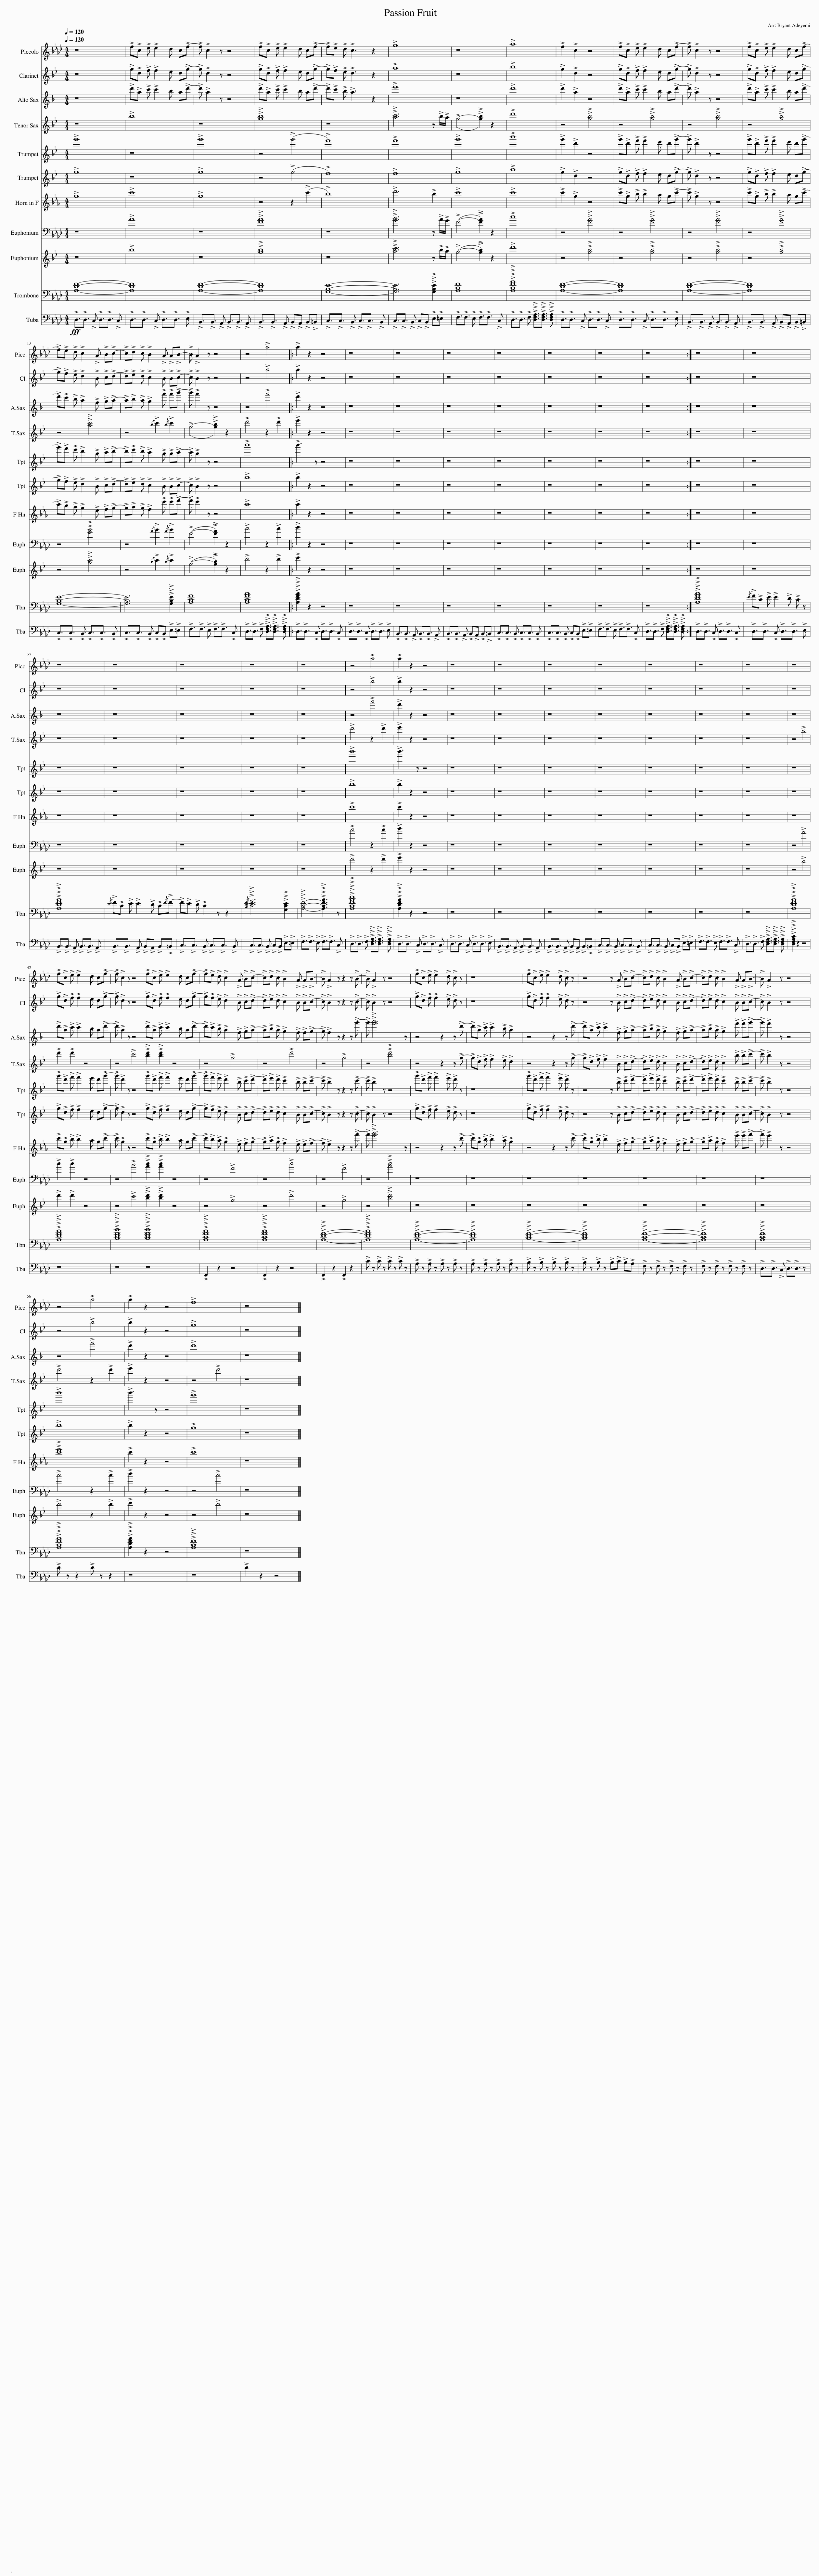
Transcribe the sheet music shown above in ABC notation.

X:1
%%score 1 2 3 4 5 6 7 8 9 10 11
L:1/8
Q:1/4=120
M:4/4
I:linebreak $
K:Ab
V:1 treble transpose=12
V:2 treble transpose=-2
V:3 treble transpose=-9
V:4 treble transpose=-14
V:5 treble transpose=-2
V:6 treble transpose=-2
V:7 treble transpose=-7
V:8 bass
V:9 treble transpose=-14
V:10 bass
V:11 bass
V:1
 z8 | !>!f!>!c !>!e !>!e2 d c!>!f- | !>!f !>!c2 z z4 | !>!f!>!c !>!e !>!e2 d c!>!f- | !>!f!>!e !>!d !>!c3 z2 | %5
 !>!g8 | z8 | !>!a8 | !>!f2 !>!c2 z4 | !>!f!>!c !>!e !>!e2 d c!>!f- | %10
 !>!f !>!c2 z z4 | !>!f!>!c !>!e !>!e2 d c!>!f- |$ !>!f!>!e !>!d !>!c2 !>!A !>!B!>!c- | !>!c!>!d !>!c !>!B2 !>!A !>!A!>!B- | !>!B !>!A2 z z4 | %15
 z4 !>!a4 |: !>!a2 z2 z4 | z8 | z8 | z8 | %20
 z8 | z8 | z8 | z8 :| z8 | %25
 z8 |$ z8 | z8 | z8 | z8 | %30
 z8 | z4 !>!a4 | !>!a2 z2 z4 | z8 | z8 | %35
 z8 | z8 | z8 | z8 | z8 | %40
 z8 |$ !>!f!>!c !>!e !>!e2 d c!>!f- | !>!f !>!c2 z z4 | !>!f!>!c !>!e !>!e2 d c!>!f- | !>!f!>!e !>!d !>!c2 !>!A !>!B!>!c- | %45
 !>!c!>!d !>!c !>!B2 !>!A !>!A!>!B- | !>!B !>!A2 z z2 z !>!B- | !>!B !>!A2 z z4 | !>!f!>!c !>!e !>!e2 !>!d !>!c z | z8 | %50
 !>!f!>!c !>!e !>!e2 !>!d !>!c z | z4 z !>!A !>!B!>!c- | !>!c!>!d !>!c !>!B2 !>!A !>!B!>!c- | !>!c!>!d !>!c !>!B2 !>!A !>!A!>!B- | !>!B !>!A2 z z4 |$ %55
 z4 !>!a4 | !>!a2 z2 z4 | !>!f8 | z8 |] %59
V:2
[K:Bb] z8 | !>!g!>!d !>!f !>!f2 e d!>!g- | !>!g !>!d2 z z4 | !>!g!>!d !>!f !>!f2 e d!>!g- | !>!g!>!f !>!e !>!d3 z2 | %5
 !>!a8 | z8 | !>!b8 | !>!g2 !>!d2 z4 | !>!g!>!d !>!f !>!f2 e d!>!g- | %10
 !>!g !>!d2 z z4 | !>!g!>!d !>!f !>!f2 e d!>!g- |$ !>!g!>!f !>!e !>!d2 !>!B !>!c!>!d- | !>!d!>!e !>!d !>!c2 !>!B !>!B!>!c- | !>!c !>!B2 z z4 | %15
 z4 !>!b4 |: !>!b2 z2 z4 | z8 | z8 | z8 | %20
 z8 | z8 | z8 | z8 :| z8 | %25
 z8 |$ z8 | z8 | z8 | z8 | %30
 z8 | z4 !>!b4 | !>!b2 z2 z4 | z8 | z8 | %35
 z8 | z8 | z8 | z8 | z8 | %40
 z8 |$ !>!g!>!d !>!f !>!f2 e d!>!g- | !>!g !>!d2 z z4 | !>!g!>!d !>!f !>!f2 e d!>!g- | !>!g!>!f !>!e !>!d2 !>!B !>!c!>!d- | %45
 !>!d!>!e !>!d !>!c2 !>!B !>!B!>!c- | !>!c !>!B2 z z2 z !>!c- | !>!c !>!B2 z z4 | !>!g!>!d !>!f !>!f2 !>!e !>!d z | z8 | %50
 !>!g!>!d !>!f !>!f2 !>!e !>!d z | z4 z !>!B !>!c!>!d- | !>!d!>!e !>!d !>!c2 !>!B !>!c!>!d- | !>!d!>!e !>!d !>!c2 !>!B !>!B!>!c- | !>!c !>!B2 z z4 |$ %55
 z4 !>!b4 | !>!b2 z2 z4 | !>!g8 | z8 |] %59
V:3
[K:F] z8 | !>!d'!>!a !>!c' !>!c'2 b a!>!d'- | !>!d' !>!a2 z z4 | !>!d'!>!a !>!c' !>!c'2 b a!>!d'- | !>!d'!>!c' !>!b !>!a3 z2 | %5
 !>!e'8 | z8 | !>!d'8 | !>!d'2 !>!a2 z4 | !>!d'!>!a !>!c' !>!c'2 b a!>!d'- | %10
 !>!d' !>!a2 z z4 | !>!d'!>!a !>!c' !>!c'2 b a!>!d'- |$ !>!d'!>!c' !>!b !>!a2 !>!f !>!g!>!a- | !>!a!>!b !>!a !>!g2 !>!f' !>!f'!>!g'- | !>!g' !>!f'2 z z4 | %15
 z4 !>!f'4 |: !>!d'2 z2 z4 | z8 | z8 | z8 | %20
 z8 | z8 | z8 | z8 :| z8 | %25
 z8 |$ z8 | z8 | z8 | z8 | %30
 z8 | z4 !>!f'4 | !>!d'2 z2 z4 | z8 | z8 | %35
 z8 | z8 | z8 | z8 | z8 | %40
 z8 |$ !>!d'!>!a !>!c' !>!c'2 b a!>!d'- | !>!d' !>!a2 z z4 | !>!d'!>!a !>!c' !>!c'2 b a!>!d'- | !>!d'!>!c' !>!b !>!a2 !>!f !>!g!>!a- | %45
 !>!a!>!b !>!a !>!g2 !>!f !>!f!>!g- | !>!g !>!f2 z z2 z !>!g'- | !>!g' !>![f'a']6 z | z4 z2 z !>!d'- | !>!d'!>!a !>!c' !>!c'2 !>!b !>!a2 | %50
 z4 z2 z !>!d'- | !>!d'!>!a !>!c' !>!c'2 !>!f !>!g!>!a- | !>!a!>!b !>!a !>!g2 !>!f !>!g!>!a- | !>!a!>!b !>!a !>!g2 !>!f' !>!f'!>!g'- | !>!g' !>!f'2 z z4 |$ %55
 z4 !>!f'4 | !>!d'2 z2 z4 | !>!d'8 | z8 |] %59
V:4
[K:Bb] z8 | !>!b8 | z8 | !>![gb]8 | z8 | %5
 !>![ac']6 z !>!b/!>!a/ | (!>!g4- !>![gb]2) z2 | !>!d'8 | z4 !>![gb]4 | z4 !>![gb]4 | %10
 z4 !>![gb]4 | z4 !>![gb]4 |$ z4 !>![ac']4 | z4{/b} !>!c'2{/b} !>!c'2 | (!>!g4- !>![gb]2) z2 | %15
 !>!d'4 z2 !>!d'2 |: !>!e'2 z2 z4 | z8 | z8 | z8 | %20
 z8 | z8 | z8 | z8 :| z8 | %25
 z8 |$ z8 | z8 | z8 | z8 | %30
 z8 | !>!d'4 z2 !>!d'2 | !>!e'2 z2 z4 | z8 | z8 | %35
 z8 | z8 | z8 | z8 | z8 | %40
 z4 !>!b4 |$ !>!d'2 !>!d'2 z4 | z4 !>!c'4 | !>![bd']2 !>![bd']2 z4 | z4 !>!g4 | %45
 z4 !>!d'4 | z4 !>!g4 | z4 !>![bd']4 | z4 z2 z !>!g- | !>!g!>!d !>!f !>!f2 !>!e !>!d2 | %50
 z4 z2 z !>!g- | !>!g!>!d !>!f !>!f2 !>!B !>!c!>!d- | !>!d!>!e !>!d !>!c2 !>!B !>!c!>!d- | !>!d!>!e !>!d !>!c2 !>!b !>!b!>!c'- | !>!c' !>!b2 z z4 |$ %55
 !>!d'4 z2 !>!d'2 | !>!e'2 z2 z4 | z4 !>!d'4 | z8 |] %59
V:5
[K:Bb] !>!g'8 | z8 | !>!g'8 | z4 (!>!g'4 | !>!f'8) | %5
 !>!f'8 | !>!g'8 | !>!b'8 | !>!g'2 !>!d'2 z4 | !>!g'!>!d' !>!f' !>!f'2 e' d'!>!g'- | %10
 !>!g' !>!d'2 z z4 | !>!g'!>!d' !>!f' !>!f'2 e' d'!>!g'- |$ !>!g'!>!f' !>!e' !>!d'2 !>!b !>!c'!>!d'- | !>!d'!>!e' !>!d' !>!c'2 !>!b !>!b!>!c'- | !>!c' !>!b2 z z4 | %15
 !>!b'8 |: !>!b'3 z z4 | z8 | z8 | z8 | %20
 z8 | z8 | z8 | z8 :| z8 | %25
 z8 |$ z8 | z8 | z8 | z8 | %30
 z8 | !>!b'8 | !>!b'3 z z4 | z8 | z8 | %35
 z8 | z8 | z8 | z8 | z8 | %40
 z8 |$ !>!g'!>!d' !>!f' !>!f'2 e' d'!>!g'- | !>!g' !>!d'2 z z4 | !>!g'!>!d' !>!f' !>!f'2 e' d'!>!g'- | !>!g'!>!f' !>!e' !>!d'2 !>!b !>!c'!>!d'- | %45
 !>!d'!>!e' !>!d' !>!c'2 !>!b !>!b!>!c'- | !>!c' !>!b2 z z2 z !>!c'- | !>!c' !>!b2 z z4 | !>!g'!>!d' !>!f' !>!f'2 !>!e' !>!d' z | z8 | %50
 !>!g'!>!d' !>!f' !>!f'2 !>!e' !>!d' z | z4 z !>!b !>!c'!>!d'- | !>!d'!>!e' !>!d' !>!c'2 !>!b !>!c'!>!d'- | !>!d'!>!e' !>!d' !>!c'2 !>!b !>!b!>!c'- | !>!c' !>!b2 z z4 |$ %55
 !>!b'8 | !>!b'3 z z4 | !>!g'8 | z8 |] %59
V:6
[K:Bb] !>!g8 | z8 | !>!g8 | z4 (!>!g4 | !>!f8) | %5
 !>!f8 | !>!g8 | !>!b8 | !>!g2 !>!d2 z4 | !>!g!>!d !>!f !>!f2 e d!>!g- | %10
 !>!g !>!d2 z z4 | !>!g!>!d !>!f !>!f2 e d!>!g- |$ !>!g!>!f !>!e !>!d2 !>!B !>!c!>!d- | !>!d!>!e !>!d !>!c2 !>!B !>!B!>!c- | !>!c !>!B2 z z4 | %15
 !>!b8 |: !>!b2 z2 z4 | z8 | z8 | z8 | %20
 z8 | z8 | z8 | z8 :| z8 | %25
 z8 |$ z8 | z8 | z8 | z8 | %30
 z8 | !>!b8 | !>!b2 z2 z4 | z8 | z8 | %35
 z8 | z8 | z8 | z8 | z8 | %40
 z8 |$ !>!g!>!d !>!f !>!f2 e d!>!g- | !>!g !>!d2 z z4 | !>!g!>!d !>!f !>!f2 e d!>!g- | !>!g!>!f !>!e !>!d2 !>!B !>!c!>!d- | %45
 !>!d!>!e !>!d !>!c2 !>!B !>!B!>!c- | !>!c !>!B2 z z2 z !>!c- | !>!c !>!B2 z z4 | !>!g!>!d !>!f !>!f2 !>!e !>!d z | z8 | %50
 !>!g!>!d !>!f !>!f2 !>!e !>!d z | z4 z !>!B !>!c!>!d- | !>!d!>!e !>!d !>!c2 !>!B !>!c!>!d- | !>!d!>!e !>!d !>!c2 !>!B !>!B!>!c- | !>!c !>!B2 z z4 |$ %55
 !>!b8 | !>!b2 z2 z4 | !>!g8 | z8 |] %59
V:7
[K:Eb] !>!g8 | !>!c'8 | !>!g8 | z4 z2 (!>!c'2 | !>!b8) | %5
 !>!d'6 !>!b2 | !>!c'8 | !>!c'8 | !>!c'2 !>!g2 z4 | !>!c'!>!g !>!b !>!b2 a g!>!c'- | %10
 !>!c' !>!g2 z z4 | !>!c'!>!g !>!b !>!b2 a g!>!c'- |$ !>!c'!>!b !>!a !>!g2 !>!e !>!f!>!g- | !>!g!>!a !>!g !>!f2 !>!e' !>!e'!>!f'- | !>!f' !>!e'2 z z4 | %15
 !>!c'8 |: !>!c'2 z2 z4 | z8 | z8 | z8 | %20
 z8 | z8 | z8 | z8 :| z8 | %25
 z8 |$ z8 | z8 | z8 | z8 | %30
 z8 | !>!c'8 | !>!c'2 z2 z4 | z8 | z8 | %35
 z8 | z8 | z8 | z8 | z8 | %40
 z8 |$ !>!c'!>!g !>!b !>!b2 a g!>!c'- | !>!c' !>!g2 z z4 | !>!c'!>!g !>!b !>!b2 a g!>!c'- | !>!c'!>!b !>!a !>!g2 !>!e !>!f!>!g- | %45
 !>!g!>!a !>!g !>!f2 !>!e !>!e!>!f- | !>!f !>!e2 z z2 z !>!f'- | !>!f' !>![e'g']6 z | z4 z2 z !>!c'- | !>!c'!>!g !>!b !>!b2 !>!a !>!g2 | %50
 z4 z2 z !>!c'- | !>!c'!>!g !>!b !>!b2 !>!e !>!f!>!g- | !>!g!>!a !>!g !>!f2 !>!e !>!f!>!g- | !>!g!>!a !>!g !>!f2 !>!e' !>!e'!>!f'- | !>!f' !>!e'2 z z4 |$ %55
 !>![c'e']8 | !>!c'2 z2 z4 | !>!c'8 | z8 |] %59
V:8
 z8 | !>!A8 | z8 | !>![FA]8 | z8 | %5
 !>![GB]6 z !>!A/!>!G/ | (!>!F4- !>![FA]2) z2 | !>!c8 | z4 !>![FA]4 | z4 !>![FA]4 | %10
 z4 !>![FA]4 | z4 !>![FA]4 |$ z4 !>![GB]4 | z4{/A} !>!B2{/A} !>!B2 | (!>!F4- !>![FA]2) z2 | %15
 !>!c4 z2 !>!c2 |: !>!d2 z2 z4 | z8 | z8 | z8 | %20
 z8 | z8 | z8 | z8 :| z8 | %25
 z8 |$ z8 | z8 | z8 | z8 | %30
 z8 | !>!c4 z2 !>!c2 | !>!d2 z2 z4 | z8 | z8 | %35
 z8 | z8 | z8 | z8 | z8 | %40
 z4 !>!A4 |$ !>!c2 !>!c2 z4 | z4 !>!B4 | !>![Ac]2 !>![Ac]2 z4 | z4 !>!F4 | %45
 z4 !>!c4 | z4 !>!F4 | z4 !>![Ac]4 | z8 | z8 | %50
 z8 | z8 | z8 | z8 | z8 |$ %55
 !>!c4 z2 !>!c2 | !>!d2 z2 z4 | z4 !>!c4 | z8 |] %59
V:9
[K:Bb] z8 | !>!b8 | z8 | !>![gb]8 | z8 | %5
 !>![ac']6 z !>!b/!>!a/ | (!>!g4- !>![gb]2) z2 | !>!d'8 | z4 !>![gb]4 | z4 !>![gb]4 | %10
 z4 !>![gb]4 | z4 !>![gb]4 |$ z4 !>![ac']4 | z4{/b} !>!c'2{/b} !>!c'2 | (!>!g4- !>![gb]2) z2 | %15
 !>!d'4 z2 !>!d'2 |: !>!e'2 z2 z4 | z8 | z8 | z8 | %20
 z8 | z8 | z8 | z8 :| z8 | %25
 z8 |$ z8 | z8 | z8 | z8 | %30
 z8 | !>!d'4 z2 !>!d'2 | !>!e'2 z2 z4 | z8 | z8 | %35
 z8 | z8 | z8 | z8 | z8 | %40
 z4 !>!b4 |$ !>!d'2 !>!d'2 z4 | z4 !>!c'4 | !>![bd']2 !>![bd']2 z4 | z4 !>!g4 | %45
 z4 !>!d'4 | z4 !>!g4 | z4 !>![bd']4 | z8 | z8 | %50
 z8 | z8 | z8 | z8 | z8 |$ %55
 !>!d'4 z2 !>!d'2 | !>!e'2 z2 z4 | z4 !>!d'4 | z8 |] %59
V:10
 [A,DF]8- | [A,DF]8 | [A,DF]8- | [A,DF]8 | [G,B,E]8- | %5
 [G,B,E]6 !>![G,B,E]2 | [A,CF]8 | !>![A,CFA]8 | [A,DF]8- | [A,DF]8 | %10
 [A,DF]8- | [A,DF]8 |$ [G,B,E]8- | [G,B,E]6 !>![G,B,E]2 | [A,CF]8 | %15
 [A,CFA]8 |: !>![A,DFA]2 z2 z4 | z8 | z8 | z8 | %20
 z8 | z8 | z8 | z8 :| !>![A,DFA]8 | %25
{/E} !>!F!>!C !>!E !>!E2 !>!D !>!C z |$ !>![A,DFA]8 |{/E} !>!F!>!C !>!E !>!E2 !>!D !>!C{/F}!>!F- | !>!F!>!E !>!D !>!C2 z z2 |{/[B,DF]} !>![CEG]6 !>![G,CE]2 | %30
 !>![A,CF]4- !>![A,CFA]3 z | !>![A,CFAc]8 | !>![A,DFA]2 z2 z4 | z8 | z8 | %35
 z8 | z8 | z8 | z8 | z8 | %40
 !>![A,DFA]8 |$ !>![A,DFA]8 | !>![B,DFB]8 | !>![B,DFB]8 | !>![A,CFA]8 | %45
 !>![A,CFA]8 | !>![A,DF]8- | !>![A,DFA]8 | !>![A,DF]8- | !>![A,DF]8 | %50
 !>![B,DF]8- | !>![B,DF]8 | !>![A,CF]8- | !>![A,CF]8 | !>![A,CF]8 |$ %55
 !>![A,CFA]8 | !>![A,DFA]2 z2 z4 | !>![A,CF]8 | z8 |] %59
V:11
!fff! !>!D,3/2!>!D,3/2 !>!C, !>!D,3/2!>!D,3/2 !>!C, | !>!D,3/2!>!D,3/2 !>!C, !>!D,3/2!>!D,3/2 !>!E, | !>!B,,3/2!>!B,,3/2 !>!A,, !>!B,,3/2!>!B,,3/2 !>!A,, | !>!B,,3/2!>!B,,3/2 !>!A,, !>!B,,!>!A,, !>!B,,!>!=B,, | !>!C,3/2!>!C,3/2 !>!B,, !>!C,3/2!>!C,3/2 !>!B,, | %5
 !>!C,3/2!>!C,3/2 !>!B,, !>!C,!>!B,, !>!E,!>!=E, | !>!F,3/2!>!F,3/2 !>!E, !>!F,3/2!>!F,3/2 !>!C, | !>!D,3/2!>!D,3/2 !>!F, !>![D,F,A,]3/2!>![D,F,A,]3/2 !>![D,F,A,] | !>!D,3/2!>!D,3/2 !>!C, !>!D,3/2!>!D,3/2 !>!C, | !>!D,3/2!>!D,3/2 !>!C, !>!D,3/2!>!D,3/2 !>!E, | %10
 !>!B,,3/2!>!B,,3/2 !>!A,, !>!B,,3/2!>!B,,3/2 !>!A,, | !>!B,,3/2!>!B,,3/2 !>!A,, !>!B,,!>!A,, !>!B,,!>!=B,, |$ !>!C,3/2!>!C,3/2 !>!B,, !>!C,3/2!>!C,3/2 !>!B,, | !>!C,3/2!>!C,3/2 !>!B,, !>!C,!>!B,, !>!E,!>!=E, | !>!F,3/2!>!F,3/2 !>!E, !>!F,3/2!>!F,3/2 !>!C, | %15
 !>!D,3/2!>!D,3/2 !>!F, !>![D,F,A,]3/2!>![D,F,A,]3/2 !>![D,F,A,] |: !>!D,3/2!>!D,3/2 !>!C, !>!D,3/2!>!D,3/2 !>!C, | !>!D,3/2!>!D,3/2 !>!C, !>!D,3/2!>!D,3/2 !>!E, | !>!B,,3/2!>!B,,3/2 !>!A,, !>!B,,3/2!>!B,,3/2 !>!A,, | !>!B,,3/2!>!B,,3/2 !>!A,, !>!B,,!>!A,, !>!B,,!>!=B,, | %20
 !>!C,3/2!>!C,3/2 !>!B,, !>!C,3/2!>!C,3/2 !>!B,, | !>!C,3/2!>!C,3/2 !>!B,, !>!C,!>!B,, !>!E,!>!=E, | !>!F,3/2!>!F,3/2 !>!E, !>!F,3/2!>!F,3/2 !>!C, | !>!D,3/2!>!D,3/2 !>!F, !>![D,F,A,]3/2!>![D,F,A,]3/2 !>![D,F,A,] :| !>!D,3/2!>!D,3/2 !>!C, !>!D,3/2!>!D,3/2 !>!C, | %25
 !>!D,3/2!>!D,3/2 !>!C, !>!D,3/2!>!D,3/2 !>!E, |$ !>!B,,3/2!>!B,,3/2 !>!A,, !>!B,,3/2!>!B,,3/2 !>!A,, | !>!B,,3/2!>!B,,3/2 !>!A,, !>!B,,!>!A,, !>!B,,!>!=B,, | !>!C,3/2!>!C,3/2 !>!B,, !>!C,3/2!>!C,3/2 !>!B,, | !>!C,3/2!>!C,3/2 !>!B,, !>!C,!>!B,, !>!E,!>!=E, | %30
 !>!F,3/2!>!F,3/2 !>!E, !>!F,3/2!>!F,3/2 !>!C, | !>!D,3/2!>!D,3/2 !>!F, !>![D,F,A,]3/2!>![D,F,A,]3/2 !>![D,F,A,] | !>!D,3/2!>!D,3/2 !>!C, !>!D,3/2!>!D,3/2 !>!C, | !>!D,3/2!>!D,3/2 !>!C, !>!D,3/2!>!D,3/2 !>!E, | !>!B,,3/2!>!B,,3/2 !>!A,, !>!B,,3/2!>!B,,3/2 !>!A,, | %35
 !>!B,,3/2!>!B,,3/2 !>!A,, !>!B,,!>!A,, !>!B,,!>!=B,, | !>!C,3/2!>!C,3/2 !>!B,, !>!C,3/2!>!C,3/2 !>!B,, | !>!C,3/2!>!C,3/2 !>!B,, !>!C,!>!B,, !>!E,!>!=E, | !>!F,3/2!>!F,3/2 !>!E, !>!F,3/2!>!F,3/2 !>!C, | !>!D,3/2!>!D,3/2 !>!F, !>![D,F,A,]3/2!>![D,F,A,]3/2 !>![D,F,A,] | %40
 !>![D,F,A,C]2 z2 z4 |$ z8 | z8 | z8 | !>!F,,2 z2 z4 | %45
 !>!F,,2 z2 z4 | !>!F,,2 z2 !>!F,,2 z2 | !>!C z !>!C z !>!C z !>!C z | !>!A, z !>!A, z !>!A, z !>!A, z | !>!A, z !>!A, z !>!A, z !>!A, z | %50
 !>!B, z !>!B, z !>!B, z !>!B, z | !>!B, z !>!B, z !>!B,!>!C !>!B,!>!A, | !>!F, z !>!F, z !>!F, z !>!F, z | !>!F, z !>!F, z !>!F, z !>!F, z | !>!D,3/2!>!D,3/2 !>!C, !>!D,3/2!>!D,3/2 z |$ %55
 !>!D z z2 !>!D z z2 | z8 | z8 | !>!D2 z2 z4 |] %59
